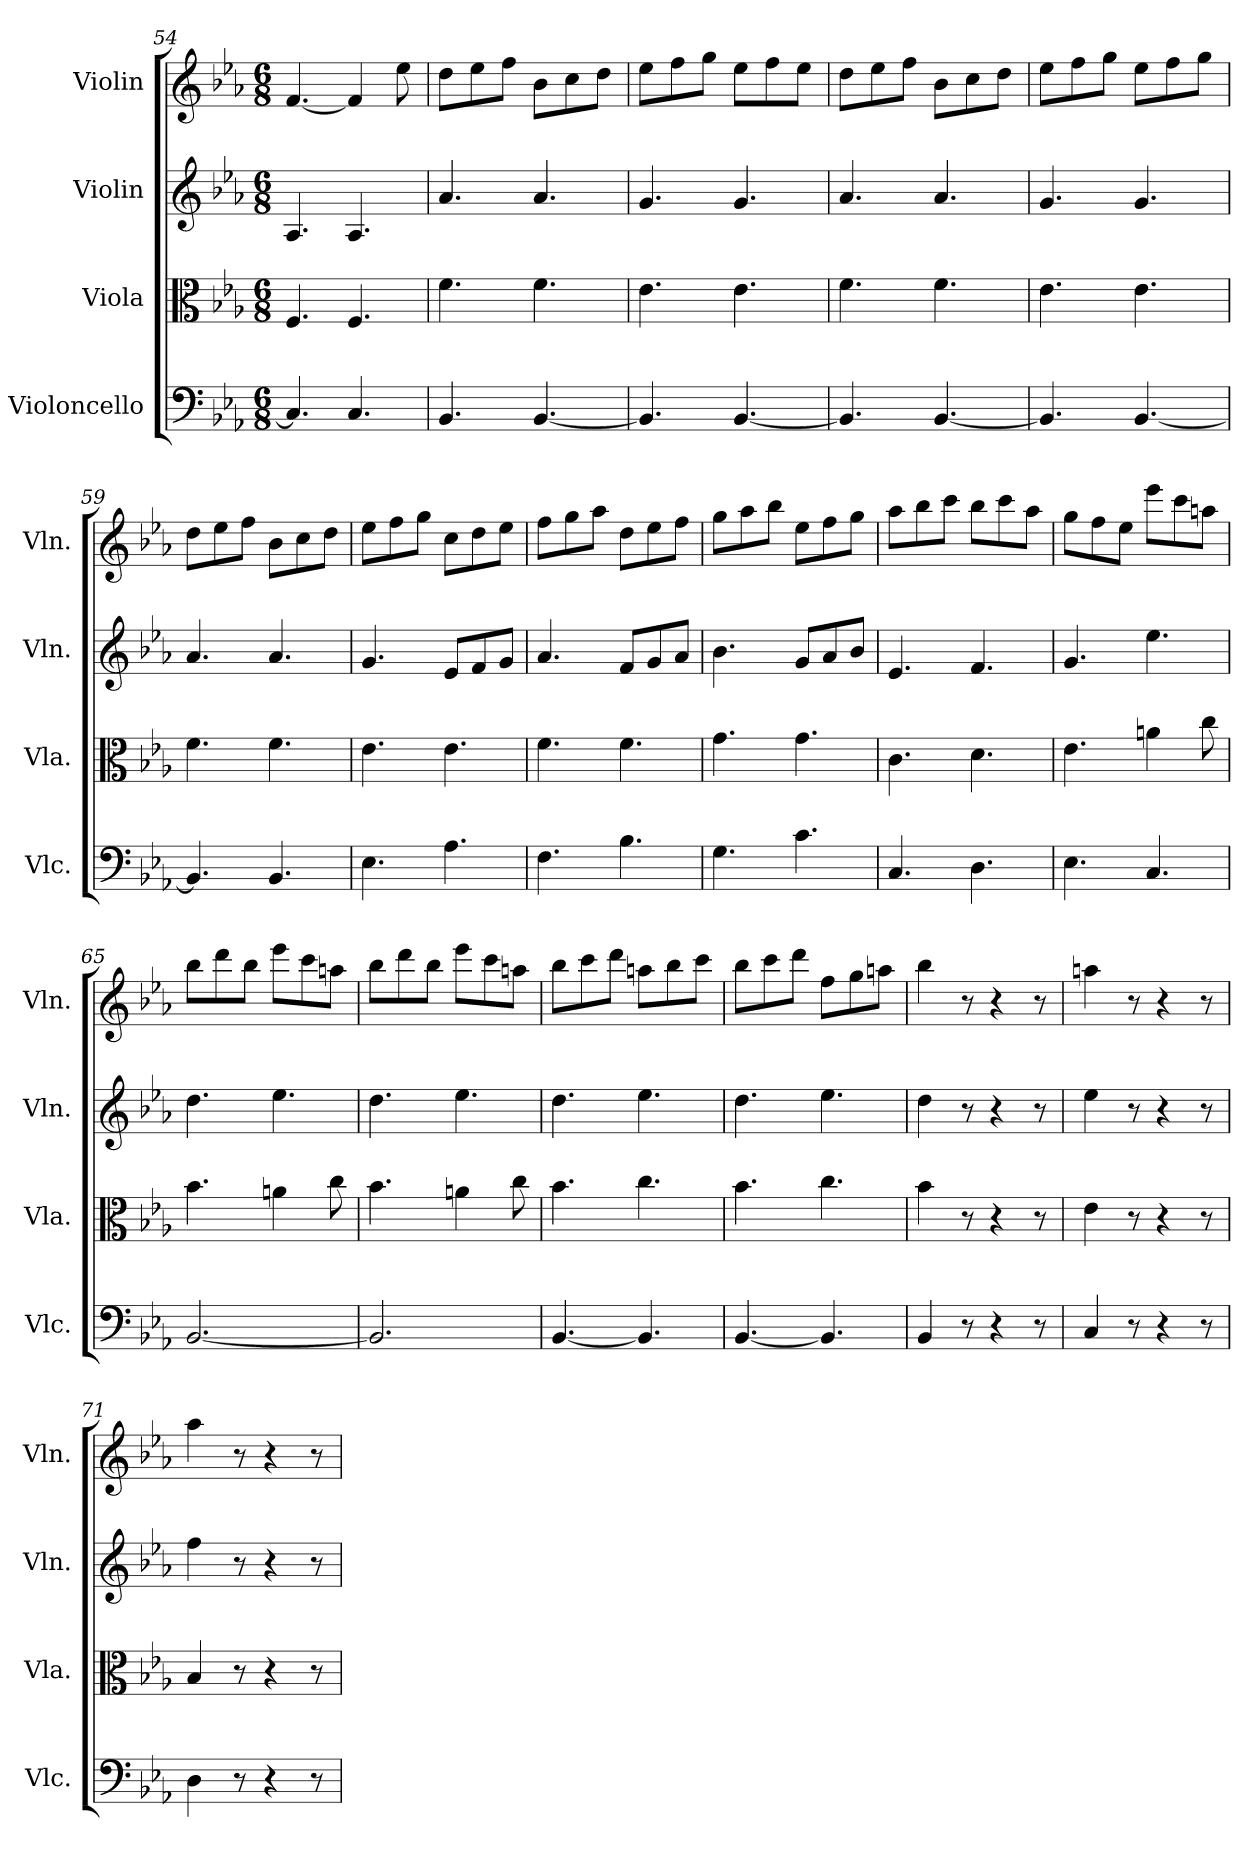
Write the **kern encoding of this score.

**kern	**kern	**kern	**kern
*part4	*part3	*part2	*part1
*staff4	*staff3	*staff2	*staff1
*I"Violoncello	*I"Viola	*I"Violin	*I"Violin
*I'Vlc.	*I'Vla.	*I'Vln.	*I'Vln.
*clefF4	*clefC3	*clefG2	*clefG2
*k[b-e-a-]	*k[b-e-a-]	*k[b-e-a-]	*k[b-e-a-]
*E-:	*E-:	*E-:	*E-:
*M6/8	*M6/8	*M6/8	*M6/8
=54	=54	=54	=54
4.C/]	4.F/	4.A-/	[4.f/
4.C/	4.F/	4.A-/	4f/]
.	.	.	8ee-\
=55	=55	=55	=55
4.BB-/	4.f\	4.a-/	8dd\L
.	.	.	8ee-\
.	.	.	8ff\J
[4.BB-/	4.f\	4.a-/	8b-\L
.	.	.	8cc\
.	.	.	8dd\J
=56	=56	=56	=56
4.BB-/]	4.e-\	4.g/	8ee-\L
.	.	.	8ff\
.	.	.	8gg\J
[4.BB-/	4.e-\	4.g/	8ee-\L
.	.	.	8ff\
.	.	.	8ee-\J
=57	=57	=57	=57
4.BB-/]	4.f\	4.a-/	8dd\L
.	.	.	8ee-\
.	.	.	8ff\J
[4.BB-/	4.f\	4.a-/	8b-\L
.	.	.	8cc\
.	.	.	8dd\J
=58	=58	=58	=58
4.BB-/]	4.e-\	4.g/	8ee-\L
.	.	.	8ff\
.	.	.	8gg\J
[4.BB-/	4.e-\	4.g/	8ee-\L
.	.	.	8ff\
.	.	.	8gg\J
=59	=59	=59	=59
4.BB-/]	4.f\	4.a-/	8dd\L
.	.	.	8ee-\
.	.	.	8ff\J
4.BB-/	4.f\	4.a-/	8b-\L
.	.	.	8cc\
.	.	.	8dd\J
=60	=60	=60	=60
4.E-\	4.e-\	4.g/	8ee-\L
.	.	.	8ff\
.	.	.	8gg\J
4.A-\	4.e-\	8e-/L	8cc\L
.	.	8f/	8dd\
.	.	8g/J	8ee-\J
=61	=61	=61	=61
4.F\	4.f\	4.a-/	8ff\L
.	.	.	8gg\
.	.	.	8aa-\J
4.B-\	4.f\	8f/L	8dd\L
.	.	8g/	8ee-\
.	.	8a-/J	8ff\J
=62	=62	=62	=62
4.G\	4.g\	4.b-\	8gg\L
.	.	.	8aa-\
.	.	.	8bb-\J
4.c\	4.g\	8g/L	8ee-\L
.	.	8a-/	8ff\
.	.	8b-/J	8gg\J
=63	=63	=63	=63
4.C/	4.c\	4.e-/	8aa-\L
.	.	.	8bb-\
.	.	.	8ccc\J
4.D\	4.d\	4.f/	8bb-\L
.	.	.	8ccc\
.	.	.	8aa-\J
=64	=64	=64	=64
4.E-\	4.e-\	4.g/	8gg\L
.	.	.	8ff\
.	.	.	8ee-\J
4.C/	4an\	4.ee-\	8eee-\L
.	.	.	8ccc\
.	8cc\	.	8aan\J
=65	=65	=65	=65
[2.BB-/	4.b-\	4.dd\	8bb-\L
.	.	.	8ddd\
.	.	.	8bb-\J
.	4an\	4.ee-\	8eee-\L
.	.	.	8ccc\
.	8cc\	.	8aan\J
=66	=66	=66	=66
2.BB-/]	4.b-\	4.dd\	8bb-\L
.	.	.	8ddd\
.	.	.	8bb-\J
.	4an\	4.ee-\	8eee-\L
.	.	.	8ccc\
.	8cc\	.	8aan\J
=67	=67	=67	=67
[4.BB-/	4.b-\	4.dd\	8bb-\L
.	.	.	8ccc\
.	.	.	8ddd\J
4.BB-/]	4.cc\	4.ee-\	8aan\L
.	.	.	8bb-\
.	.	.	8ccc\J
=68	=68	=68	=68
[4.BB-/	4.b-\	4.dd\	8bb-\L
.	.	.	8ccc\
.	.	.	8ddd\J
4.BB-/]	4.cc\	4.ee-\	8ff\L
.	.	.	8gg\
.	.	.	8aan\J
=69	=69	=69	=69
4BB-/	4b-\	4dd\	4bb-\
8r	8r	8r	8r
4r	4r	4r	4r
8r	8r	8r	8r
=70	=70	=70	=70
4C/	4e-\	4ee-\	4aan\
8r	8r	8r	8r
4r	4r	4r	4r
8r	8r	8r	8r
=71	=71	=71	=71
4D\	4B-/	4ff\	4aa-\
8r	8r	8r	8r
4r	4r	4r	4r
8r	8r	8r	8r
=	=	=	=
*-	*-	*-	*-
